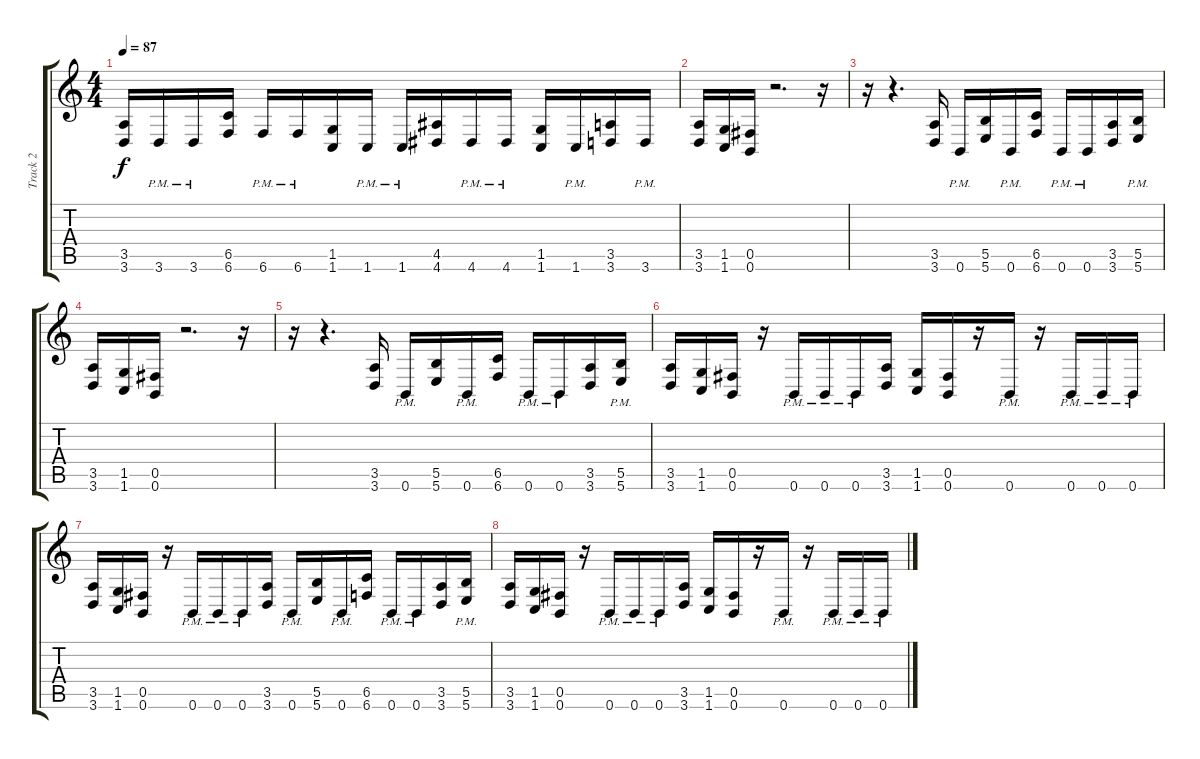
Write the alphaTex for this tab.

\track ("Track 2" "Track 2") {instrument distortionguitar}
\staff {score tabs}
\tuning (Db4 Ab3 E3 B2 Gb2 B1) {hide}
\ts (4 4)
\tempo 87
\clef g2
\ks c
(3.5 3.6).16{dy f} 3.6{pm}.16 3.6{pm}.16 (6.5 6.6).16 6.6{pm}.16 6.6{pm}.16 (1.5 1.6).16 1.6{pm}.16 1.6{pm}.16 (4.5 4.6).16 4.6{pm}.16 4.6{pm}.16 (1.5 1.6).16 1.6{pm}.16 (3.5 3.6).16 3.6{pm}.16 |
(3.5 3.6).16 (1.5 1.6).16 (0.5 0.6).16 r.2{d} r.16 |
r.16 r.4{d} (3.5 3.6).16 0.6{pm}.16 (5.5 5.6).16 0.6{pm}.16 (6.5 6.6).16 0.6{pm}.16 0.6{pm}.16 (3.5 3.6).16 (5.5 5.6{pm}).16 |
(3.5 3.6).16 (1.5 1.6).16 (0.5 0.6).16 r.2{d} r.16 |
r.16 r.4{d} (3.5 3.6).16 0.6{pm}.16 (5.5 5.6).16 0.6{pm}.16 (6.5 6.6).16 0.6{pm}.16 0.6{pm}.16 (3.5 3.6).16 (5.5 5.6{pm}).16 |
(3.5 3.6).16 (1.5 1.6).16 (0.5 0.6).16 r.16 0.6{pm}.16 0.6{pm}.16 0.6{pm}.16 (3.5 3.6).16 (1.5 1.6).16 (0.5 0.6).16 r.16 0.6{pm}.16 r.16 0.6{pm}.16 0.6{pm}.16 0.6{pm}.16 |
(3.5 3.6).16 (1.5 1.6).16 (0.5 0.6).16 r.16 0.6{pm}.16 0.6{pm}.16 0.6{pm}.16 (3.5 3.6).16 0.6{pm}.16 (5.5 5.6).16 0.6{pm}.16 (6.5 6.6).16 0.6{pm}.16 0.6{pm}.16 (3.5 3.6).16 (5.5 5.6{pm}).16 |
(3.5 3.6).16 (1.5 1.6).16 (0.5 0.6).16 r.16 0.6{pm}.16 0.6{pm}.16 0.6{pm}.16 (3.5 3.6).16 (1.5 1.6).16 (0.5 0.6).16 r.16 0.6{pm}.16 r.16 0.6{pm}.16 0.6{pm}.16 0.6{pm}.16
